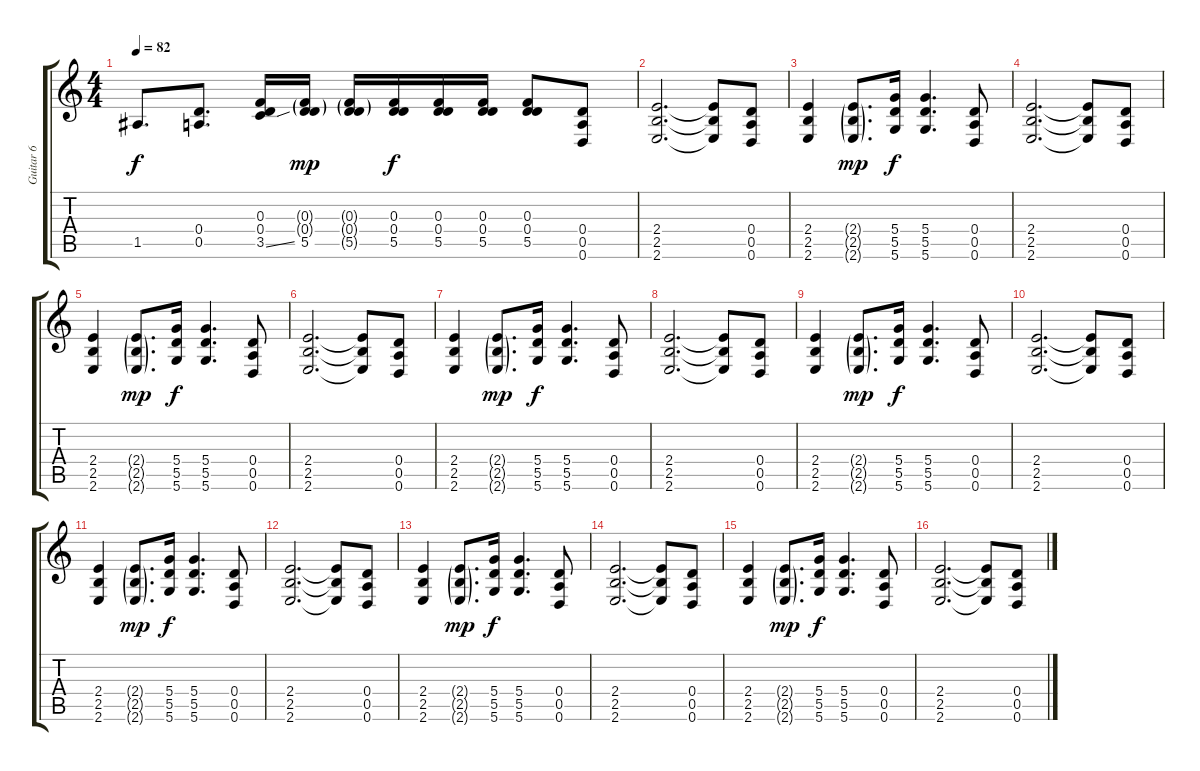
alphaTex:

\track ("Guitar 6" "Guitar 6") {instrument overdrivenguitar}
\staff {score tabs}
\tuning (E4 A3 F3 D3 A2 D2) {hide}
\ts (4 4)
\tempo 82
\clef g2
\ks c
1.5.8{d dy f} (0.4 0.5).8{d} (0.3 0.4 3.5{ss}).16 (0.3{g} 0.4{g} 5.5).16{dy mp} (0.3{g} 0.4{g} 5.5{g}).16 (0.3 0.4 5.5).16{dy f} (0.3 0.4 5.5).16 (0.3 0.4 5.5).16 (0.3 0.4 5.5).8 (0.4 0.5 0.6).8 |
(2.4 2.5 2.6).2{d} (2.4{t} 2.5{t} 2.6{t}).8 (0.4 0.5 0.6).8 |
(2.4 2.5 2.6).4 (2.4{g} 2.5{g} 2.6{g}).8{d dy mp} (5.4 5.5 5.6).16{dy f} (5.4 5.5 5.6).4{d} (0.4 0.5 0.6).8 |
(2.4 2.5 2.6).2{d} (2.4{t} 2.5{t} 2.6{t}).8 (0.4 0.5 0.6).8 |
(2.4 2.5 2.6).4 (2.4{g} 2.5{g} 2.6{g}).8{d dy mp} (5.4 5.5 5.6).16{dy f} (5.4 5.5 5.6).4{d} (0.4 0.5 0.6).8 |
(2.4 2.5 2.6).2{d} (2.4{t} 2.5{t} 2.6{t}).8 (0.4 0.5 0.6).8 |
(2.4 2.5 2.6).4 (2.4{g} 2.5{g} 2.6{g}).8{d dy mp} (5.4 5.5 5.6).16{dy f} (5.4 5.5 5.6).4{d} (0.4 0.5 0.6).8 |
(2.4 2.5 2.6).2{d} (2.4{t} 2.5{t} 2.6{t}).8 (0.4 0.5 0.6).8 |
(2.4 2.5 2.6).4 (2.4{g} 2.5{g} 2.6{g}).8{d dy mp} (5.4 5.5 5.6).16{dy f} (5.4 5.5 5.6).4{d} (0.4 0.5 0.6).8 |
(2.4 2.5 2.6).2{d} (2.4{t} 2.5{t} 2.6{t}).8 (0.4 0.5 0.6).8 |
(2.4 2.5 2.6).4 (2.4{g} 2.5{g} 2.6{g}).8{d dy mp} (5.4 5.5 5.6).16{dy f} (5.4 5.5 5.6).4{d} (0.4 0.5 0.6).8 |
(2.4 2.5 2.6).2{d} (2.4{t} 2.5{t} 2.6{t}).8 (0.4 0.5 0.6).8 |
(2.4 2.5 2.6).4 (2.4{g} 2.5{g} 2.6{g}).8{d dy mp} (5.4 5.5 5.6).16{dy f} (5.4 5.5 5.6).4{d} (0.4 0.5 0.6).8 |
(2.4 2.5 2.6).2{d} (2.4{t} 2.5{t} 2.6{t}).8 (0.4 0.5 0.6).8 |
(2.4 2.5 2.6).4 (2.4{g} 2.5{g} 2.6{g}).8{d dy mp} (5.4 5.5 5.6).16{dy f} (5.4 5.5 5.6).4{d} (0.4 0.5 0.6).8 |
(2.4 2.5 2.6).2{d} (2.4{t} 2.5{t} 2.6{t}).8 (0.4 0.5 0.6).8
